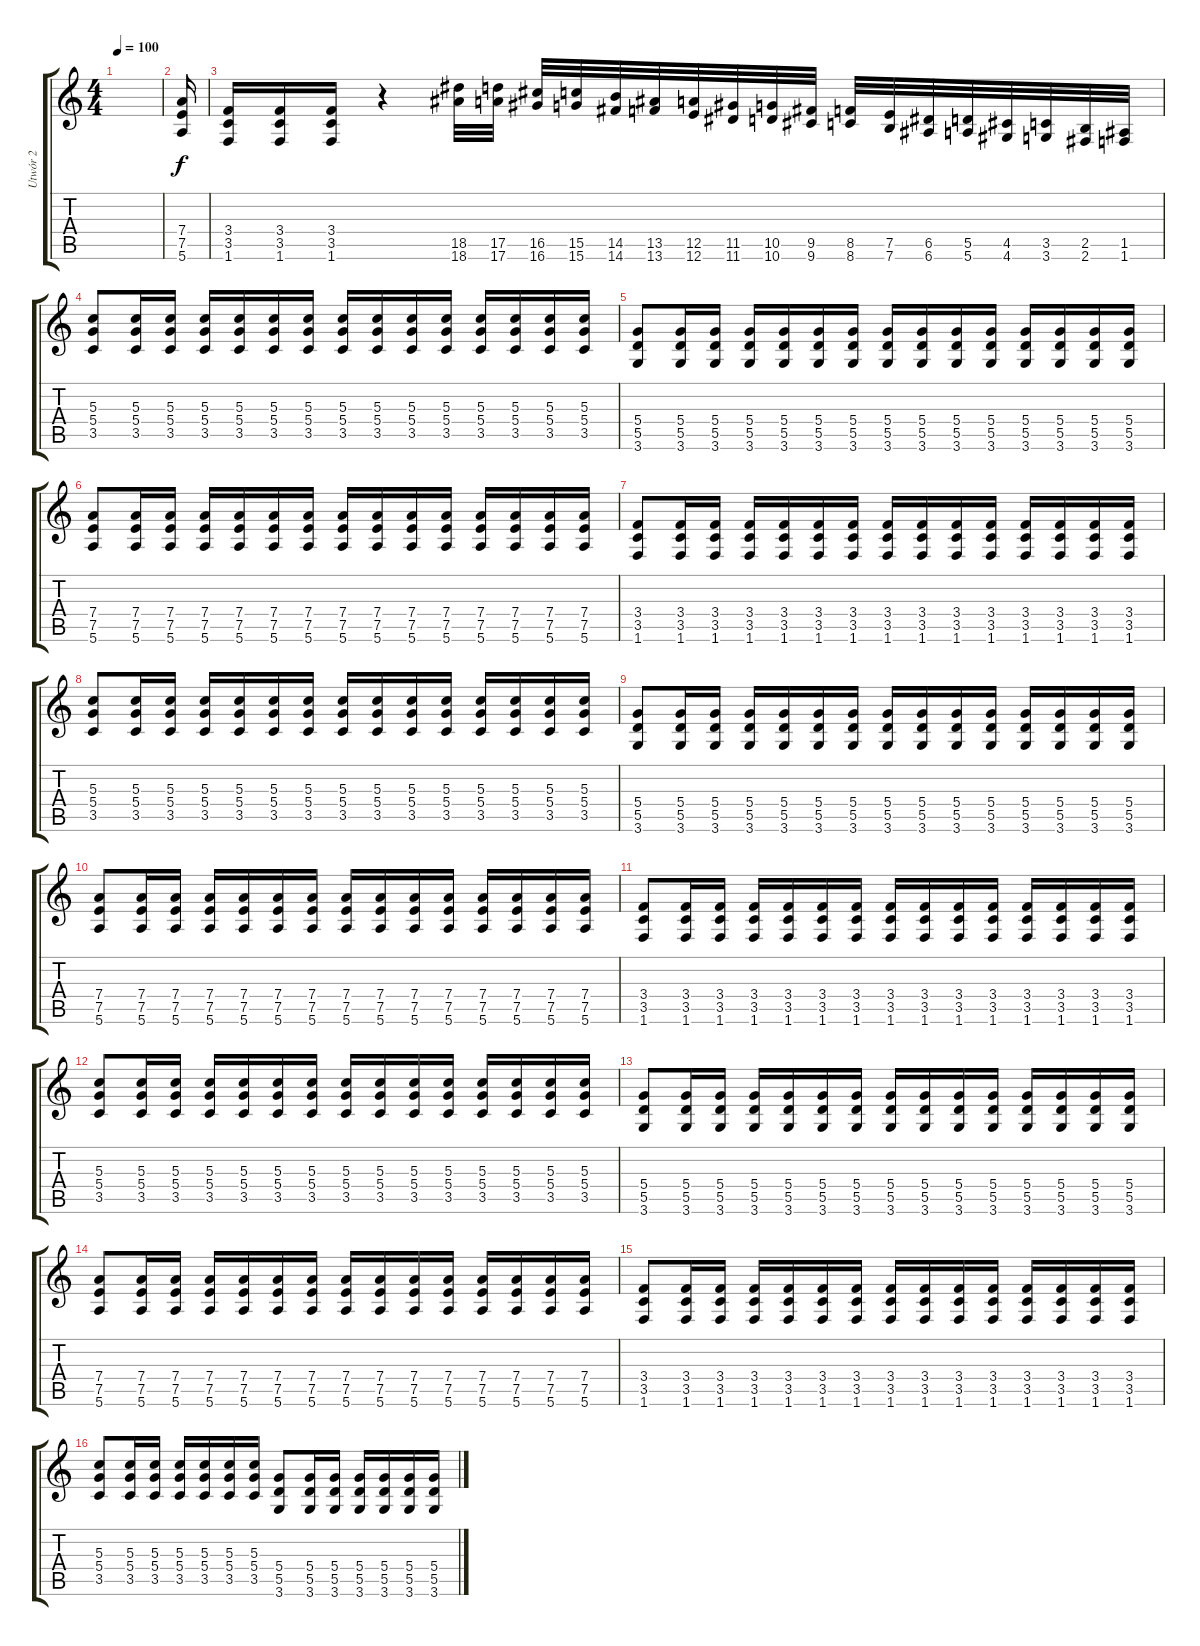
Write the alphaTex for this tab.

\track ("Utwór 2" "Utwór 2") {instrument distortionguitar}
\staff {score tabs}
\tuning (E4 B3 G3 D3 A2 E2) {hide}
\ts (4 4)
\tempo 100
\clef g2
\ks c
|
(7.4 7.5 5.6).16 |
(3.4 3.5 1.6).16 (3.4 3.5 1.6).16 (3.4 3.5 1.6).16 r.4 (18.5 18.6).32 (17.5 17.6).32 (16.5 16.6).32 (15.5 15.6).32 (14.5 14.6).32 (13.5 13.6).32 (12.5 12.6).32 (11.5 11.6).32 (10.5 10.6).32 (9.5 9.6).32 (8.5 8.6).32 (7.5 7.6).32 (6.5 6.6).32 (5.5 5.6).32 (4.5 4.6).32 (3.5 3.6).32 (2.5 2.6).32 (1.5 1.6).32 |
(5.3 5.4 3.5).8 (5.3 5.4 3.5).16 (5.3 5.4 3.5).16 (5.3 5.4 3.5).16 (5.3 5.4 3.5).16 (5.3 5.4 3.5).16 (5.3 5.4 3.5).16 (5.3 5.4 3.5).16 (5.3 5.4 3.5).16 (5.3 5.4 3.5).16 (5.3 5.4 3.5).16 (5.3 5.4 3.5).16 (5.3 5.4 3.5).16 (5.3 5.4 3.5).16 (5.3 5.4 3.5).16 |
(5.4 5.5 3.6).8 (5.4 5.5 3.6).16 (5.4 5.5 3.6).16 (5.4 5.5 3.6).16 (5.4 5.5 3.6).16 (5.4 5.5 3.6).16 (5.4 5.5 3.6).16 (5.4 5.5 3.6).16 (5.4 5.5 3.6).16 (5.4 5.5 3.6).16 (5.4 5.5 3.6).16 (5.4 5.5 3.6).16 (5.4 5.5 3.6).16 (5.4 5.5 3.6).16 (5.4 5.5 3.6).16 |
(7.4 7.5 5.6).8 (7.4 7.5 5.6).16 (7.4 7.5 5.6).16 (7.4 7.5 5.6).16 (7.4 7.5 5.6).16 (7.4 7.5 5.6).16 (7.4 7.5 5.6).16 (7.4 7.5 5.6).16 (7.4 7.5 5.6).16 (7.4 7.5 5.6).16 (7.4 7.5 5.6).16 (7.4 7.5 5.6).16 (7.4 7.5 5.6).16 (7.4 7.5 5.6).16 (7.4 7.5 5.6).16 |
(3.4 3.5 1.6).8 (3.4 3.5 1.6).16 (3.4 3.5 1.6).16 (3.4 3.5 1.6).16 (3.4 3.5 1.6).16 (3.4 3.5 1.6).16 (3.4 3.5 1.6).16 (3.4 3.5 1.6).16 (3.4 3.5 1.6).16 (3.4 3.5 1.6).16 (3.4 3.5 1.6).16 (3.4 3.5 1.6).16 (3.4 3.5 1.6).16 (3.4 3.5 1.6).16 (3.4 3.5 1.6).16 |
(5.3 5.4 3.5).8 (5.3 5.4 3.5).16 (5.3 5.4 3.5).16 (5.3 5.4 3.5).16 (5.3 5.4 3.5).16 (5.3 5.4 3.5).16 (5.3 5.4 3.5).16 (5.3 5.4 3.5).16 (5.3 5.4 3.5).16 (5.3 5.4 3.5).16 (5.3 5.4 3.5).16 (5.3 5.4 3.5).16 (5.3 5.4 3.5).16 (5.3 5.4 3.5).16 (5.3 5.4 3.5).16 |
(5.4 5.5 3.6).8 (5.4 5.5 3.6).16 (5.4 5.5 3.6).16 (5.4 5.5 3.6).16 (5.4 5.5 3.6).16 (5.4 5.5 3.6).16 (5.4 5.5 3.6).16 (5.4 5.5 3.6).16 (5.4 5.5 3.6).16 (5.4 5.5 3.6).16 (5.4 5.5 3.6).16 (5.4 5.5 3.6).16 (5.4 5.5 3.6).16 (5.4 5.5 3.6).16 (5.4 5.5 3.6).16 |
(7.4 7.5 5.6).8 (7.4 7.5 5.6).16 (7.4 7.5 5.6).16 (7.4 7.5 5.6).16 (7.4 7.5 5.6).16 (7.4 7.5 5.6).16 (7.4 7.5 5.6).16 (7.4 7.5 5.6).16 (7.4 7.5 5.6).16 (7.4 7.5 5.6).16 (7.4 7.5 5.6).16 (7.4 7.5 5.6).16 (7.4 7.5 5.6).16 (7.4 7.5 5.6).16 (7.4 7.5 5.6).16 |
(3.4 3.5 1.6).8 (3.4 3.5 1.6).16 (3.4 3.5 1.6).16 (3.4 3.5 1.6).16 (3.4 3.5 1.6).16 (3.4 3.5 1.6).16 (3.4 3.5 1.6).16 (3.4 3.5 1.6).16 (3.4 3.5 1.6).16 (3.4 3.5 1.6).16 (3.4 3.5 1.6).16 (3.4 3.5 1.6).16 (3.4 3.5 1.6).16 (3.4 3.5 1.6).16 (3.4 3.5 1.6).16 |
(5.3 5.4 3.5).8 (5.3 5.4 3.5).16 (5.3 5.4 3.5).16 (5.3 5.4 3.5).16 (5.3 5.4 3.5).16 (5.3 5.4 3.5).16 (5.3 5.4 3.5).16 (5.3 5.4 3.5).16 (5.3 5.4 3.5).16 (5.3 5.4 3.5).16 (5.3 5.4 3.5).16 (5.3 5.4 3.5).16 (5.3 5.4 3.5).16 (5.3 5.4 3.5).16 (5.3 5.4 3.5).16 |
(5.4 5.5 3.6).8 (5.4 5.5 3.6).16 (5.4 5.5 3.6).16 (5.4 5.5 3.6).16 (5.4 5.5 3.6).16 (5.4 5.5 3.6).16 (5.4 5.5 3.6).16 (5.4 5.5 3.6).16 (5.4 5.5 3.6).16 (5.4 5.5 3.6).16 (5.4 5.5 3.6).16 (5.4 5.5 3.6).16 (5.4 5.5 3.6).16 (5.4 5.5 3.6).16 (5.4 5.5 3.6).16 |
(7.4 7.5 5.6).8 (7.4 7.5 5.6).16 (7.4 7.5 5.6).16 (7.4 7.5 5.6).16 (7.4 7.5 5.6).16 (7.4 7.5 5.6).16 (7.4 7.5 5.6).16 (7.4 7.5 5.6).16 (7.4 7.5 5.6).16 (7.4 7.5 5.6).16 (7.4 7.5 5.6).16 (7.4 7.5 5.6).16 (7.4 7.5 5.6).16 (7.4 7.5 5.6).16 (7.4 7.5 5.6).16 |
(3.4 3.5 1.6).8 (3.4 3.5 1.6).16 (3.4 3.5 1.6).16 (3.4 3.5 1.6).16 (3.4 3.5 1.6).16 (3.4 3.5 1.6).16 (3.4 3.5 1.6).16 (3.4 3.5 1.6).16 (3.4 3.5 1.6).16 (3.4 3.5 1.6).16 (3.4 3.5 1.6).16 (3.4 3.5 1.6).16 (3.4 3.5 1.6).16 (3.4 3.5 1.6).16 (3.4 3.5 1.6).16 |
(5.3 5.4 3.5).8 (5.3 5.4 3.5).16 (5.3 5.4 3.5).16 (5.3 5.4 3.5).16 (5.3 5.4 3.5).16 (5.3 5.4 3.5).16 (5.3 5.4 3.5).16 (5.4 5.5 3.6).8 (5.4 5.5 3.6).16 (5.4 5.5 3.6).16 (5.4 5.5 3.6).16 (5.4 5.5 3.6).16 (5.4 5.5 3.6).16 (5.4 5.5 3.6).16
